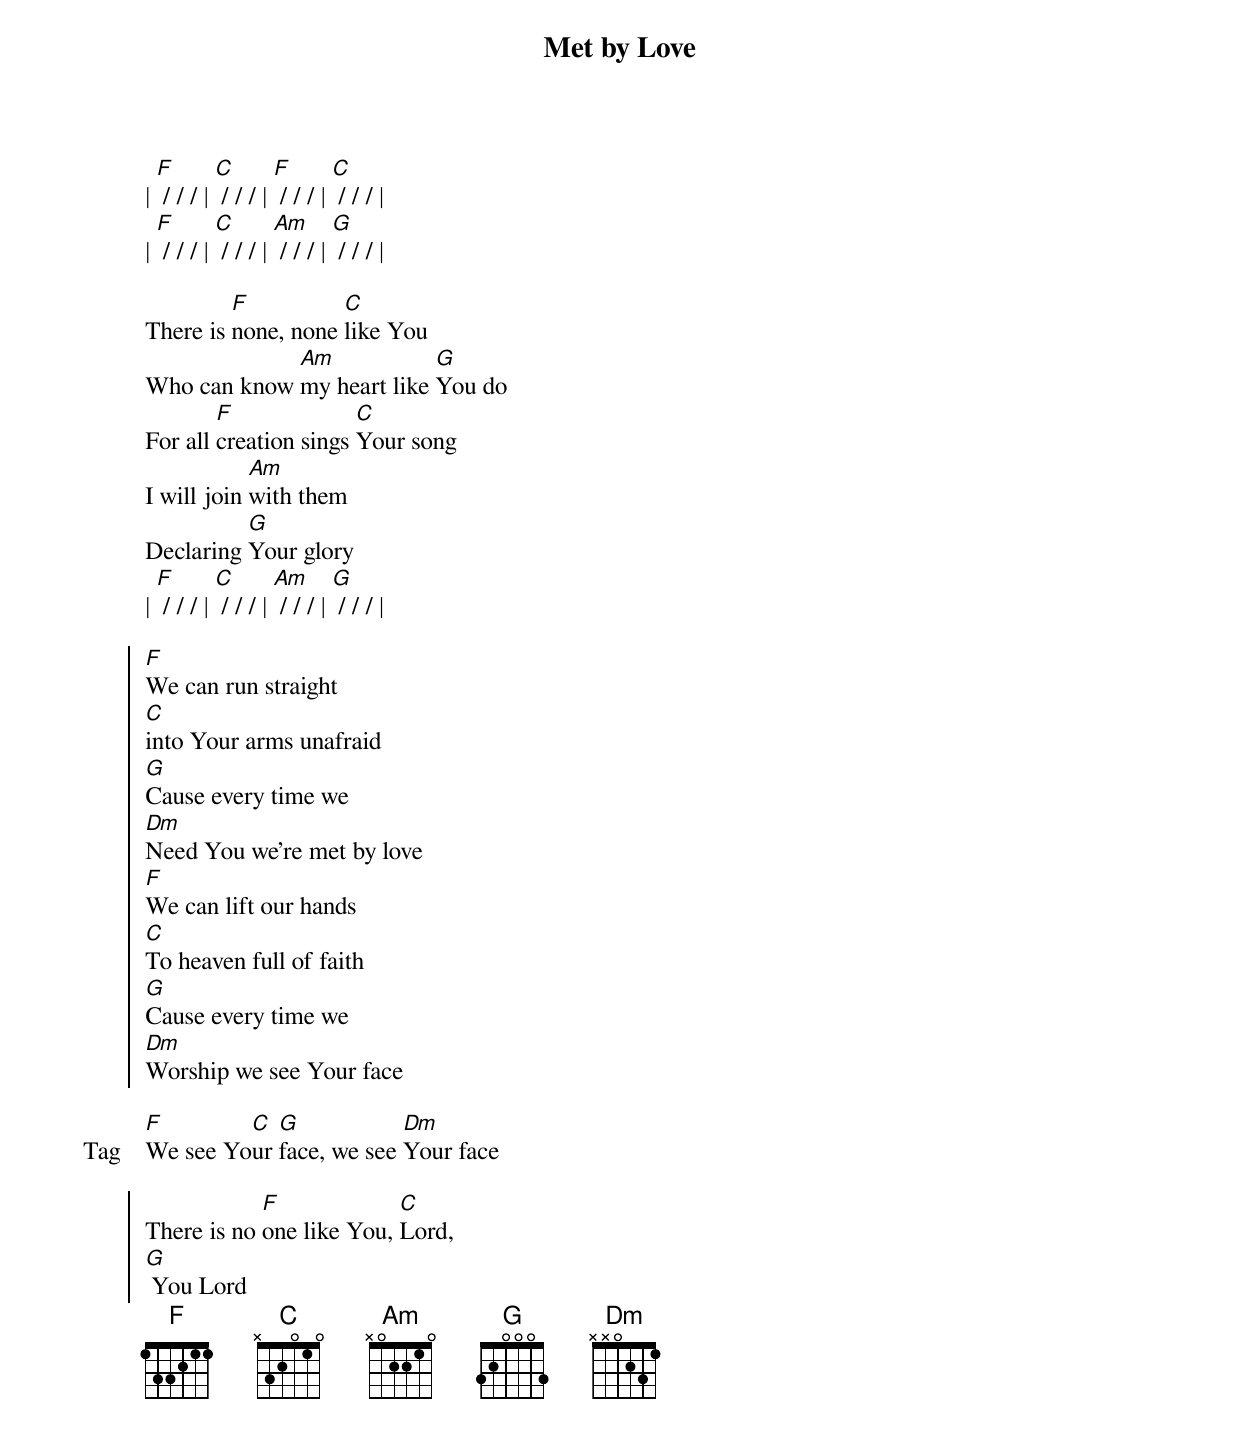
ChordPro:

{title: Met by Love}
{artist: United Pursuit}
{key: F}

{start_of_verse}
| [F] / / / | [C] / / / | [F] / / / | [C] / / / |
| [F] / / / | [C] / / / | [Am] / / / | [G] / / / |
{end_of_verse}

{start_of_verse}
There is [F]none, none [C]like You
Who can know [Am]my heart like [G]You do
For all [F]creation sings [C]Your song
I will join [Am]with them
Declaring [G]Your glory
| [F] / / / | [C] / / / | [Am] / / / | [G] / / / |
{end_of_verse}

{start_of_chorus}
[F]We can run straight
[C]into Your arms unafraid
[G]Cause every time we
[Dm]Need You we're met by love
[F]We can lift our hands
[C]To heaven full of faith
[G]Cause every time we
[Dm]Worship we see Your face
{end_of_chorus}

{start_of_bridge: Tag}
[F]We see Yo[C]ur [G]face, we see [Dm]Your face
{end_of_bridge}

{start_of_chorus}
There is no [F]one like You, [C]Lord,
[G] You Lord
{end_of_chorus}
